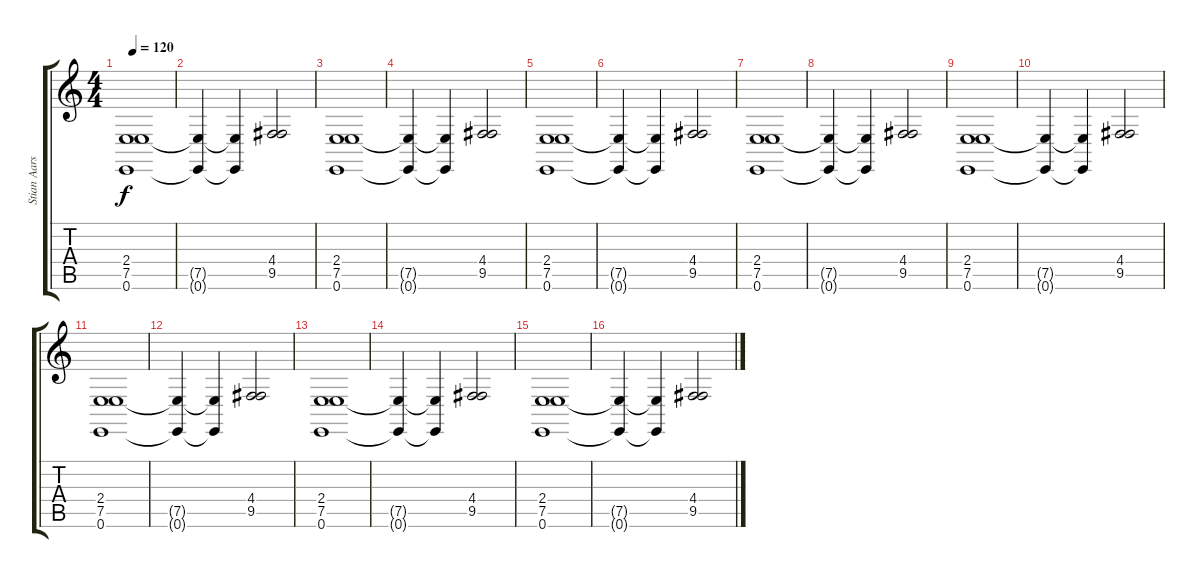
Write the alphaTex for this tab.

\track ("Stian Aarstad" "Stian Aars") {instrument pad4choir}
\staff {score tabs}
\tuning (E4 B3 G3 D3 A2 E2) {hide}
\ts (4 4)
\tempo 120
\clef g2
\ks c
(2.4 7.5 0.6).1{dy f instrument pad4choir} |
(7.5{t} 0.6{t}).4 (7.5{t} 0.6{t}).4 (4.4 9.5).2 |
(2.4 7.5 0.6).1 |
(7.5{t} 0.6{t}).4 (7.5{t} 0.6{t}).4 (4.4 9.5).2 |
(2.4 7.5 0.6).1 |
(7.5{t} 0.6{t}).4 (7.5{t} 0.6{t}).4 (4.4 9.5).2 |
(2.4 7.5 0.6).1 |
(7.5{t} 0.6{t}).4 (7.5{t} 0.6{t}).4 (4.4 9.5).2 |
(2.4 7.5 0.6).1 |
(7.5{t} 0.6{t}).4 (7.5{t} 0.6{t}).4 (4.4 9.5).2 |
(2.4 7.5 0.6).1 |
(7.5{t} 0.6{t}).4 (7.5{t} 0.6{t}).4 (4.4 9.5).2 |
(2.4 7.5 0.6).1 |
(7.5{t} 0.6{t}).4 (7.5{t} 0.6{t}).4 (4.4 9.5).2 |
(2.4 7.5 0.6).1 |
(7.5{t} 0.6{t}).4 (7.5{t} 0.6{t}).4 (4.4 9.5).2
